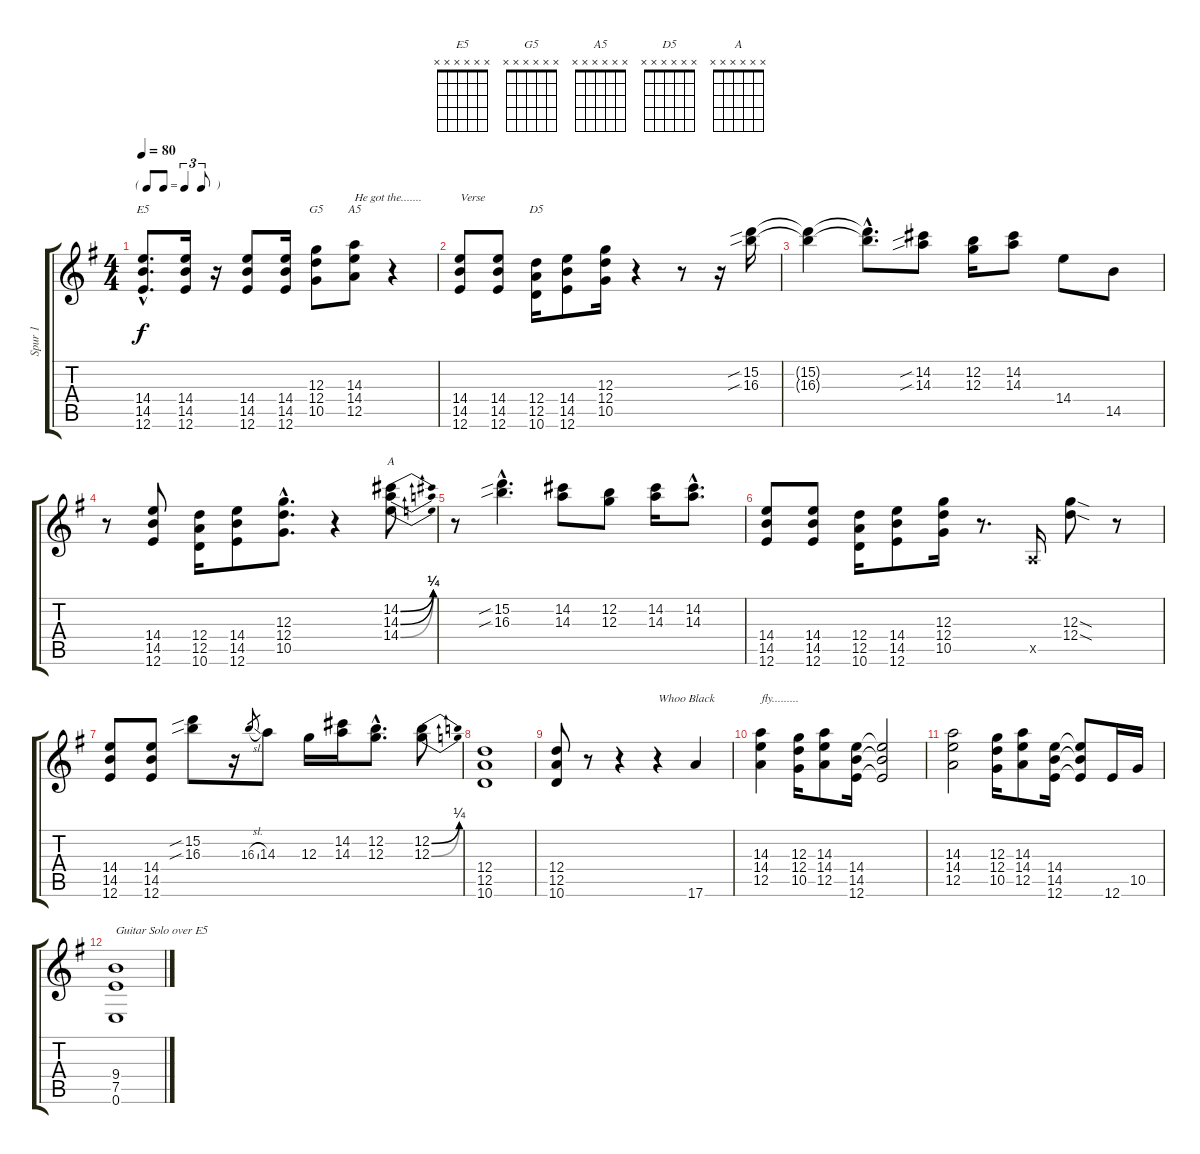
\track ("Spur 1" "Spur 1") {instrument distortionguitar}
\staff {score tabs}
\tuning (E4 B3 G3 D3 A2 E2) {hide}
\chord ("E5" x x x x x x)
\chord ("G5" x x x x x x)
\chord ("A5" x x x x x x)
\chord ("D5" x x x x x x)
\chord ("A" x x x x x x)
\ts (4 4)
\tf triplet8th
\tempo 80
\clef g2
\ks g
(14.4{hac} 14.5{hac} 12.6{hac}).8{d ch "E5" dy f} (14.4 14.5 12.6).16 r.16 (14.4 14.5 12.6).8 (14.4 14.5 12.6).16 (12.3 12.4 10.5).8{ch "G5"} (14.3 14.4 12.5).8{ch "A5" txt "He got the......."} r.4 |
(14.4 14.5 12.6).8{txt "Verse"} (14.4 14.5 12.6).8 (12.4 12.5 10.6).16{ch "D5"} (14.4 14.5 12.6).8 (12.3 12.4 10.5).16 r.4 r.8 r.16 (15.2{sib} 16.3{sib}).16 |
(15.2{t} 16.3{t}).4 (15.2{hac t} 16.3{hac t}).8{d} (14.2{sib} 14.3{sib}).8 (12.2 12.3).16 (14.2 14.3).8 14.4.8 14.5.8 |
r.8 (14.4 14.5 12.6).8 (12.4 12.5 10.6).16 (14.4 14.5 12.6).8 (12.3{hac} 12.4{hac} 10.5{hac}).8{d} r.4 (14.2{be (bend 0 0 60 1)} 14.3{be (bend 0 0 60 1)} 14.4{be (bend 0 0 60 1)}).8{ch "A"} |
r.8 (15.2{sib hac} 16.3{sib hac}).4{d} (14.2 14.3).8 (12.2 12.3).8 (14.2 14.3).16 (14.2{hac} 14.3{hac}).8{d} |
(14.4 14.5 12.6).8 (14.4 14.5 12.6).8 (12.4 12.5 10.6).16 (14.4 14.5 12.6).8 (12.3 12.4 10.5).16 r.8{d} 0.5{x}.16 (12.3{sod} 12.4{sod}).8 r.8 |
(14.4 14.5 12.6).8 (14.4 14.5 12.6).8 (15.2{sib} 16.3{sib}).8 r.16 16.3{sl}.8{gr} 14.3.8 12.3.16 (14.2 14.3).16 (12.2{hac} 12.3{hac}).8{d} (12.2{be (bend 0 0 60 1)} 12.3{be (bend 0 0 60 1)}).8 |
(12.4 12.5 10.6).1 |
(12.4 12.5 10.6).8 r.8 r.4 r.4{txt "Whoo Black"} 17.6.4 |
(14.3 14.4 12.5).4{txt "fly........."} (12.3 12.4 10.5).16 (14.3 14.4 12.5).8 (14.4 14.5 12.6).16 (14.4{t} 14.5{t} 12.6{t}).2 |
(14.3 14.4 12.5).2 (12.3 12.4 10.5).16 (14.3 14.4 12.5).8 (14.4 14.5 12.6).16 (14.4{t} 14.5{t} 12.6{t}).8 12.6.16 10.5.16 |
(9.4 7.5 0.6).1{txt "Guitar Solo over E5"}
